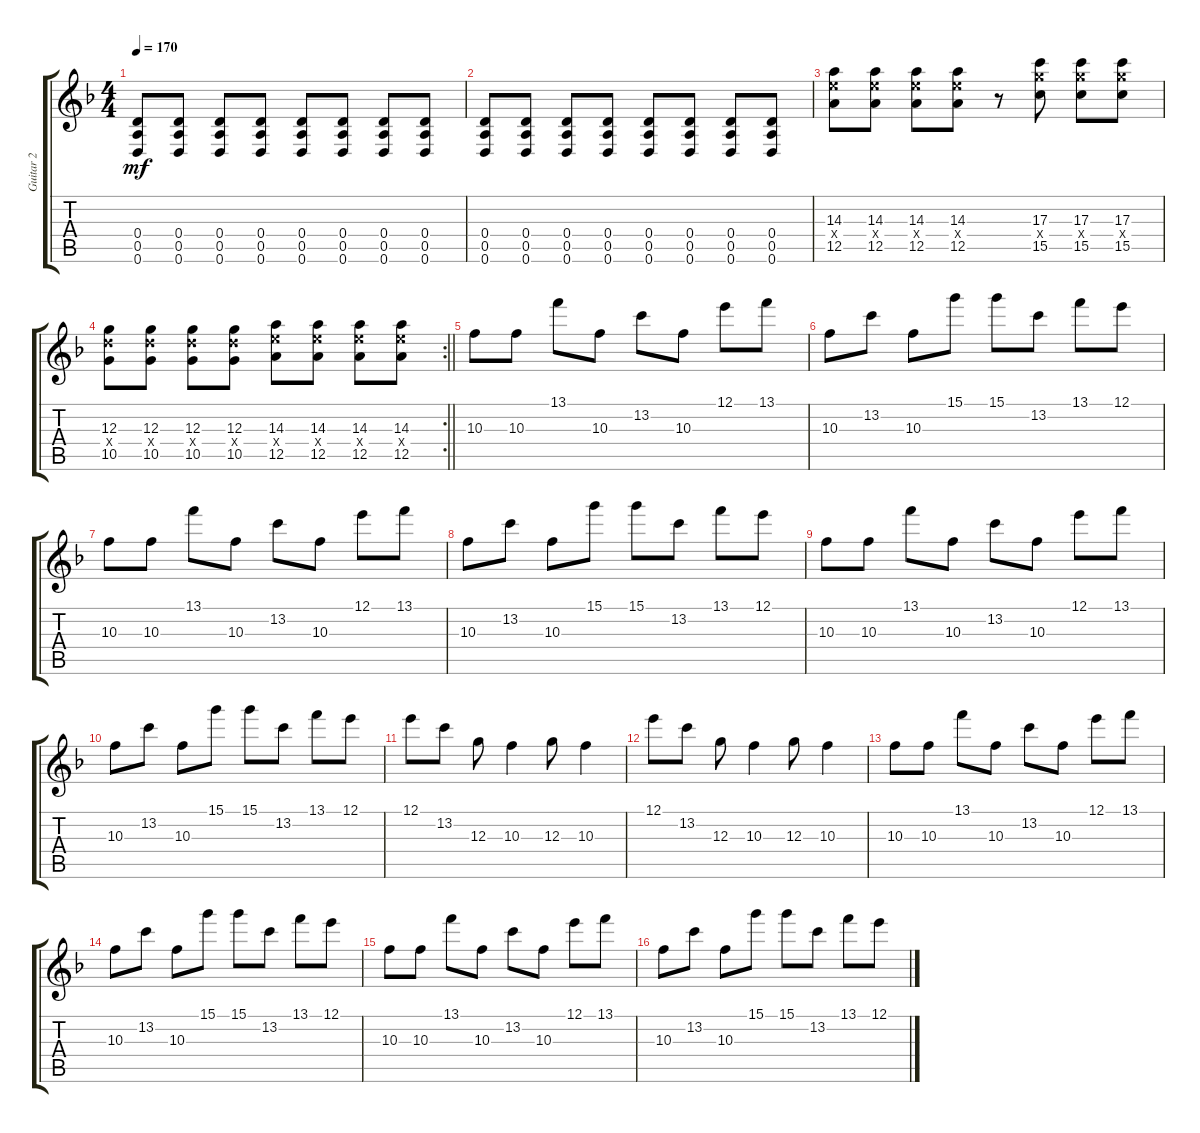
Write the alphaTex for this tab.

\track ("Guitar 2" "Guitar 2") {instrument overdrivenguitar}
\staff {score tabs}
\tuning (E4 B3 G3 D3 A2 D2) {hide}
\ts (4 4)
\tempo 170
\clef g2
\ks f
(0.4 0.5 0.6).8{dy mf} (0.4 0.5 0.6).8 (0.4 0.5 0.6).8 (0.4 0.5 0.6).8 (0.4 0.5 0.6).8 (0.4 0.5 0.6).8 (0.4 0.5 0.6).8 (0.4 0.5 0.6).8 |
(0.4 0.5 0.6).8 (0.4 0.5 0.6).8 (0.4 0.5 0.6).8 (0.4 0.5 0.6).8 (0.4 0.5 0.6).8 (0.4 0.5 0.6).8 (0.4 0.5 0.6).8 (0.4 0.5 0.6).8 |
(14.3 14.4{x} 12.5).8 (14.3 14.4{x} 12.5).8 (14.3 14.4{x} 12.5).8 (14.3 14.4{x} 12.5).8 r.8 (17.3 17.4{x} 15.5).8 (17.3 17.4{x} 15.5).8 (17.3 17.4{x} 15.5).8 |
\rc 2
\barLineRight lightlight
(12.3 12.4{x} 10.5).8 (12.3 12.4{x} 10.5).8 (12.3 12.4{x} 10.5).8 (12.3 12.4{x} 10.5).8 (14.3 14.4{x} 12.5).8 (14.3 14.4{x} 12.5).8 (14.3 14.4{x} 12.5).8 (14.3 14.4{x} 12.5).8 |
10.3.8 10.3.8 13.1.8 10.3.8 13.2.8 10.3.8 12.1.8 13.1.8 |
10.3.8 13.2.8 10.3.8 15.1.8 15.1.8 13.2.8 13.1.8 12.1.8 |
10.3.8 10.3.8 13.1.8 10.3.8 13.2.8 10.3.8 12.1.8 13.1.8 |
10.3.8 13.2.8 10.3.8 15.1.8 15.1.8 13.2.8 13.1.8 12.1.8 |
10.3.8 10.3.8 13.1.8 10.3.8 13.2.8 10.3.8 12.1.8 13.1.8 |
10.3.8 13.2.8 10.3.8 15.1.8 15.1.8 13.2.8 13.1.8 12.1.8 |
12.1.8 13.2.8 12.3.8 10.3.4 12.3.8 10.3.4 |
12.1.8 13.2.8 12.3.8 10.3.4 12.3.8 10.3.4 |
10.3.8 10.3.8 13.1.8 10.3.8 13.2.8 10.3.8 12.1.8 13.1.8 |
10.3.8 13.2.8 10.3.8 15.1.8 15.1.8 13.2.8 13.1.8 12.1.8 |
10.3.8 10.3.8 13.1.8 10.3.8 13.2.8 10.3.8 12.1.8 13.1.8 |
10.3.8 13.2.8 10.3.8 15.1.8 15.1.8 13.2.8 13.1.8 12.1.8
